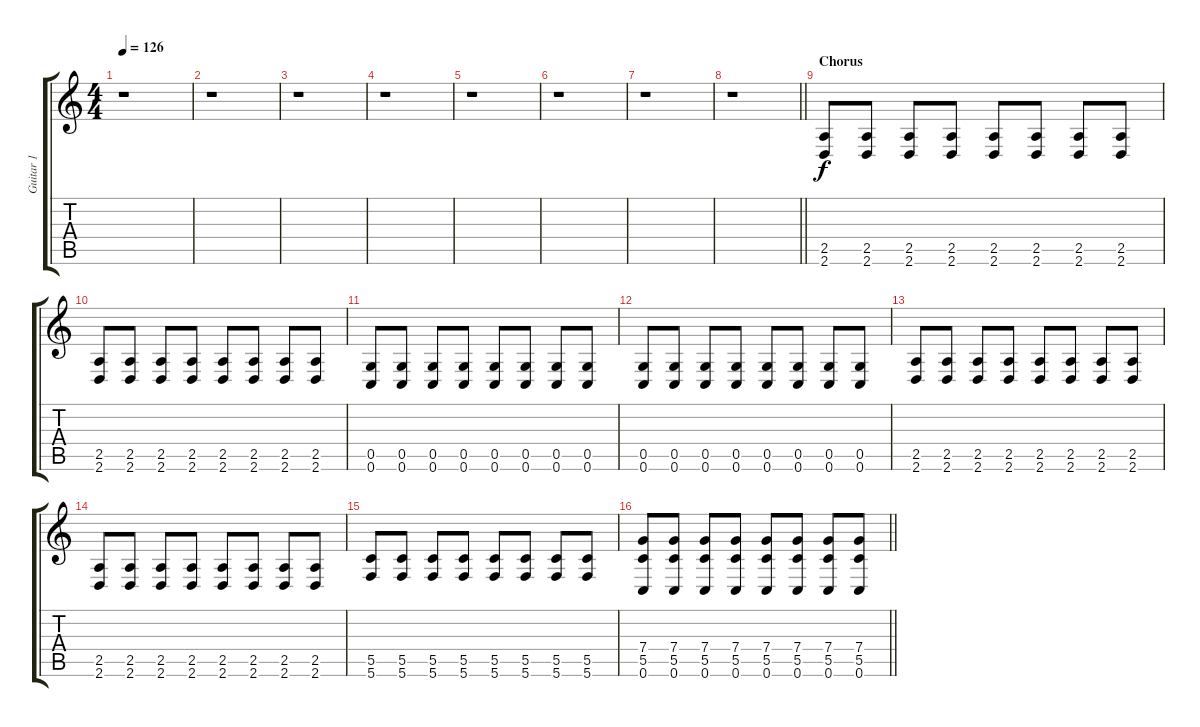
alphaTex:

\track ("Guitar 1" "Guitar 1") {instrument distortionguitar}
\staff {score tabs}
\tuning (D4 A3 F3 C3 G2 C2) {hide}
\ts (4 4)
\tempo 126
\clef g2
\ks c
r.1{dy mf} |
r.1 |
r.1 |
r.1 |
r.1 |
r.1 |
r.1 |
\barLineRight lightlight
r.1 |
\section ("" "Chorus")
(2.5 2.6).8{dy f} (2.5 2.6).8 (2.5 2.6).8 (2.5 2.6).8 (2.5 2.6).8 (2.5 2.6).8 (2.5 2.6).8 (2.5 2.6).8 |
(2.5 2.6).8 (2.5 2.6).8 (2.5 2.6).8 (2.5 2.6).8 (2.5 2.6).8 (2.5 2.6).8 (2.5 2.6).8 (2.5 2.6).8 |
(0.5 0.6).8 (0.5 0.6).8 (0.5 0.6).8 (0.5 0.6).8 (0.5 0.6).8 (0.5 0.6).8 (0.5 0.6).8 (0.5 0.6).8 |
(0.5 0.6).8 (0.5 0.6).8 (0.5 0.6).8 (0.5 0.6).8 (0.5 0.6).8 (0.5 0.6).8 (0.5 0.6).8 (0.5 0.6).8 |
(2.5 2.6).8 (2.5 2.6).8 (2.5 2.6).8 (2.5 2.6).8 (2.5 2.6).8 (2.5 2.6).8 (2.5 2.6).8 (2.5 2.6).8 |
(2.5 2.6).8 (2.5 2.6).8 (2.5 2.6).8 (2.5 2.6).8 (2.5 2.6).8 (2.5 2.6).8 (2.5 2.6).8 (2.5 2.6).8 |
(5.5 5.6).8 (5.5 5.6).8 (5.5 5.6).8 (5.5 5.6).8 (5.5 5.6).8 (5.5 5.6).8 (5.5 5.6).8 (5.5 5.6).8 |
\barLineRight lightlight
(7.4 5.5 0.6).8 (7.4 5.5 0.6).8 (7.4 5.5 0.6).8 (7.4 5.5 0.6).8 (7.4 5.5 0.6).8 (7.4 5.5 0.6).8 (7.4 5.5 0.6).8 (7.4 5.5 0.6).8
